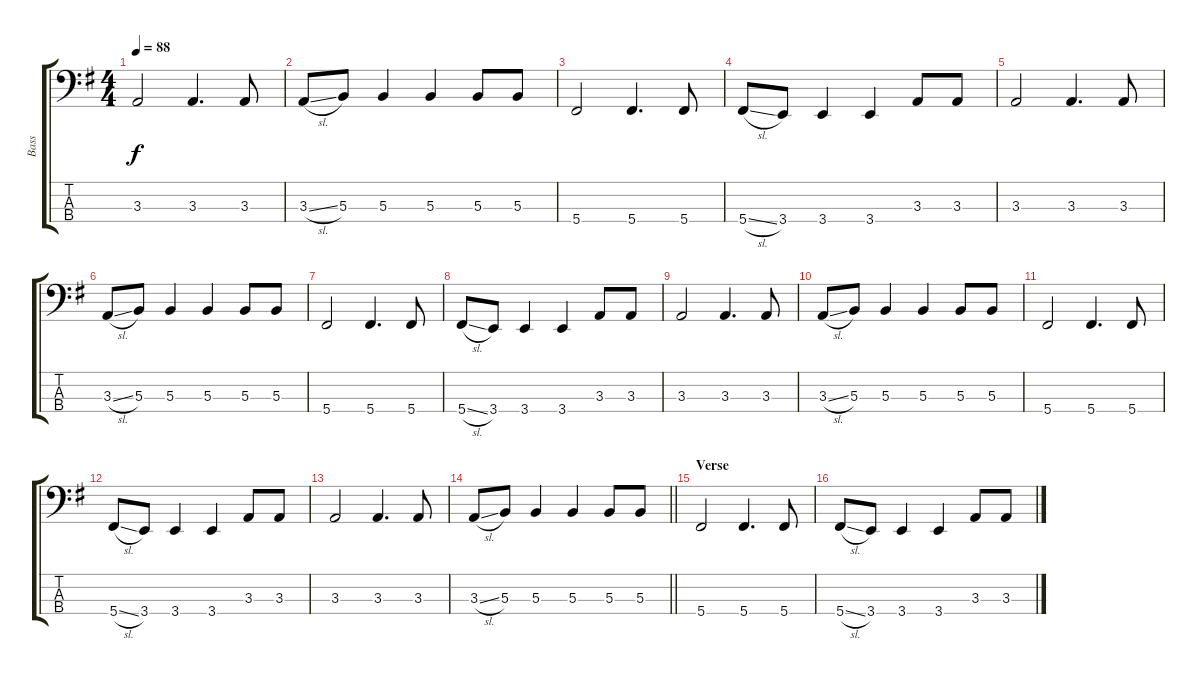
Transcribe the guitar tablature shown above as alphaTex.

\track ("Bass" "Bass") {instrument electricbassfinger}
\staff {score tabs}
\tuning (E2 B1 Gb1 Db1) {hide}
\ts (4 4)
\tempo 88
\clef f4
\ks g
3.3.2{dy f} 3.3.4{d} 3.3.8 |
3.3{sl}.8 5.3.8 5.3.4 5.3.4 5.3.8 5.3.8 |
5.4.2 5.4.4{d} 5.4.8 |
5.4{sl}.8 3.4.8 3.4.4 3.4.4 3.3.8 3.3.8 |
3.3.2 3.3.4{d} 3.3.8 |
3.3{sl}.8 5.3.8 5.3.4 5.3.4 5.3.8 5.3.8 |
5.4.2 5.4.4{d} 5.4.8 |
5.4{sl}.8 3.4.8 3.4.4 3.4.4 3.3.8 3.3.8 |
3.3.2 3.3.4{d} 3.3.8 |
3.3{sl}.8 5.3.8 5.3.4 5.3.4 5.3.8 5.3.8 |
5.4.2 5.4.4{d} 5.4.8 |
5.4{sl}.8 3.4.8 3.4.4 3.4.4 3.3.8 3.3.8 |
3.3.2 3.3.4{d} 3.3.8 |
\barLineRight lightlight
3.3{sl}.8 5.3.8 5.3.4 5.3.4 5.3.8 5.3.8 |
\section ("" "Verse")
5.4.2 5.4.4{d} 5.4.8 |
5.4{sl}.8 3.4.8 3.4.4 3.4.4 3.3.8 3.3.8
